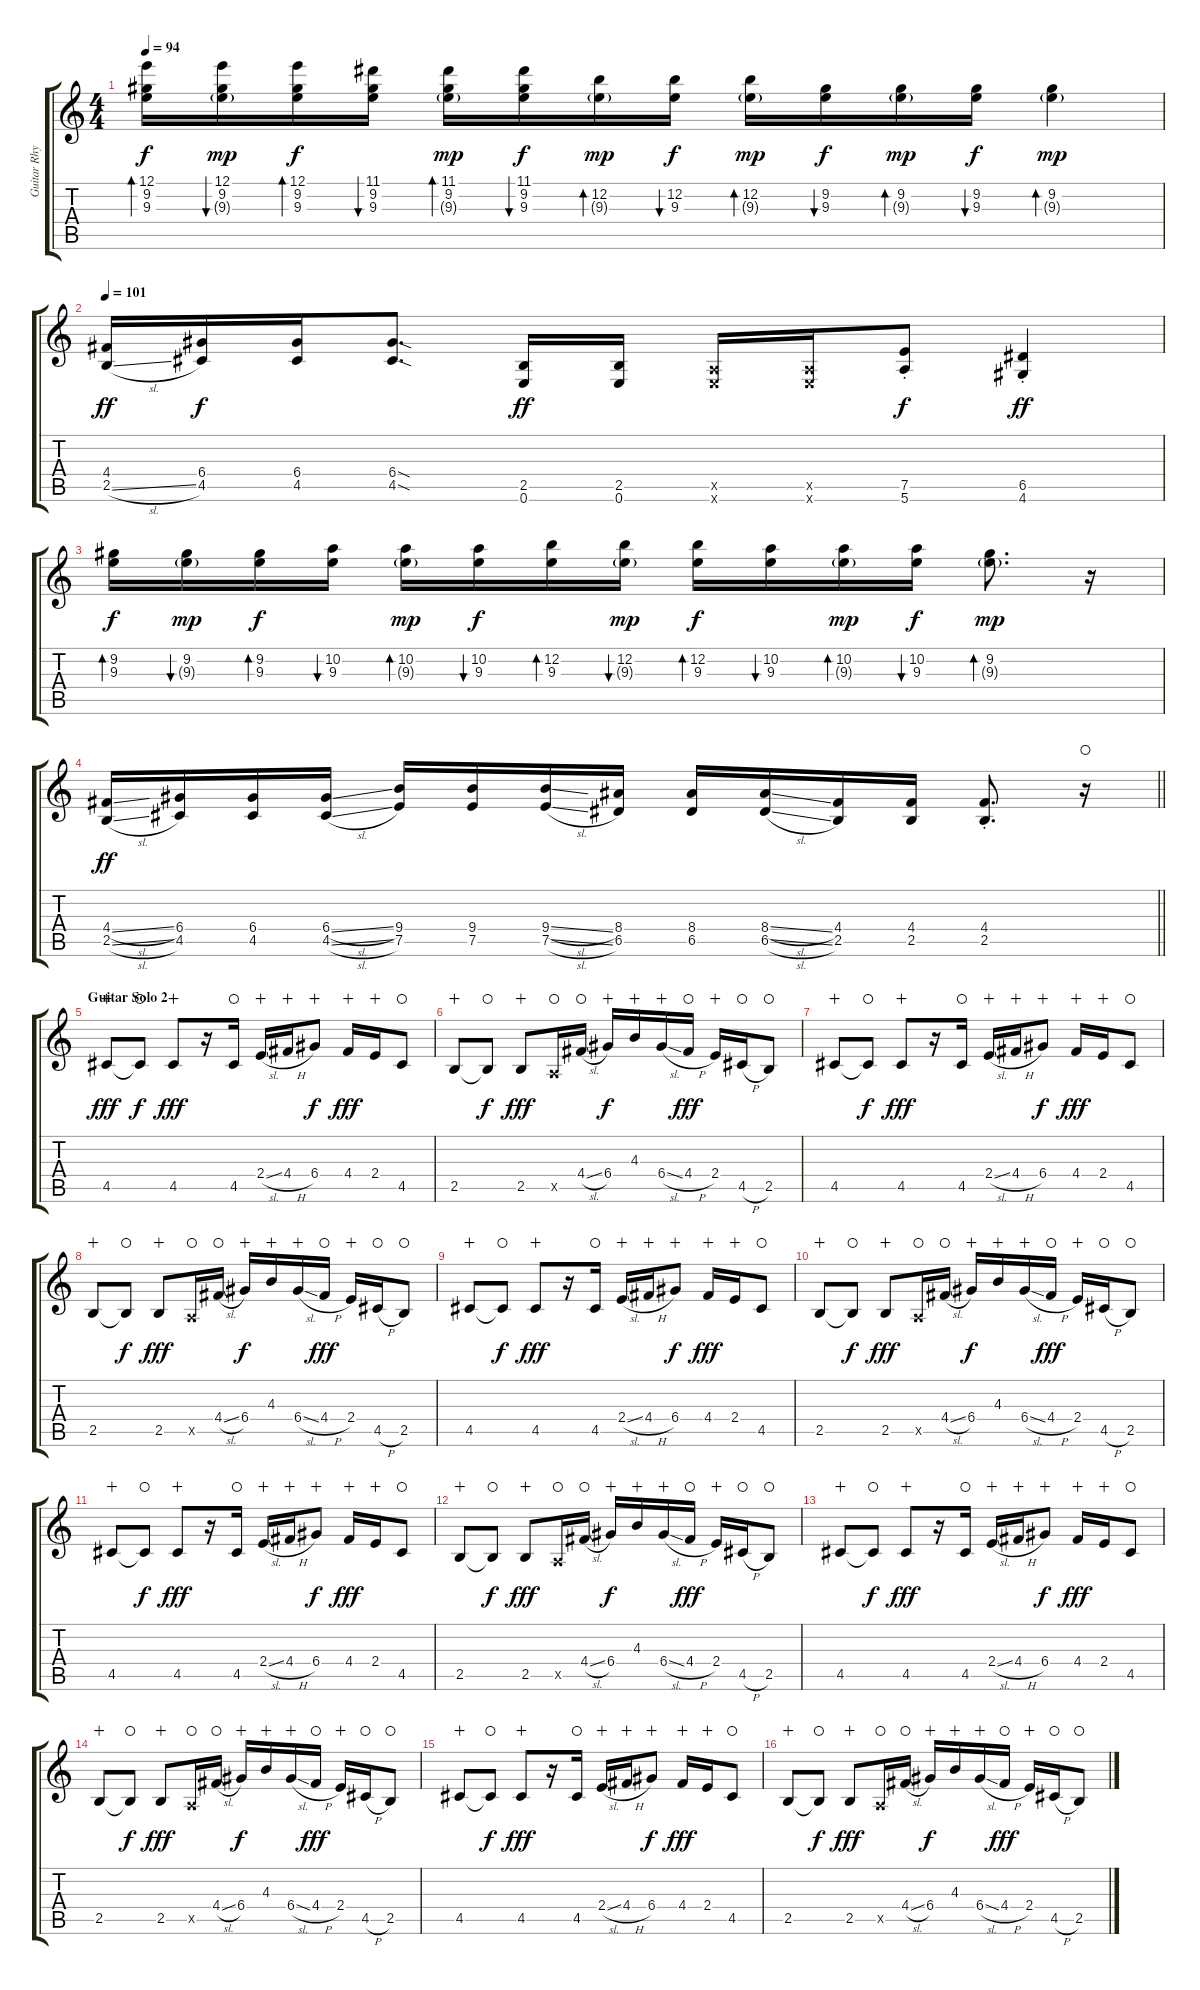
\track ("Guitar Rhythm" "Guitar Rhy") {instrument electricguitarclean}
\staff {score tabs}
\tuning (E4 B3 G3 D3 A2 E2) {hide}
\ts (4 4)
\tempo 94
\clef g2
\ks c
(12.1 9.2 9.3).16{bd 120 dy f} (12.1 9.2 9.3{g}).16{bu 120 dy mp} (12.1 9.2 9.3).16{bd 120 dy f} (11.1 9.2 9.3).16{bu 120} (11.1 9.2 9.3{g}).16{bd 120 dy mp} (11.1 9.2 9.3).16{bu 120 dy f} (12.2 9.3{g}).16{bd 120 dy mp} (12.2 9.3).16{bu 120 dy f} (12.2 9.3{g}).16{bd 120 dy mp} (9.2 9.3).16{bu 120 dy f} (9.2 9.3{g}).16{bd 120 dy mp} (9.2 9.3).16{bu 120 dy f} (9.2 9.3{g}).4{bd 120 dy mp} |
\tempo 101
(4.4 2.5{sl}).16{dy ff instrument distortionguitar} (6.4 4.5).16{dy f} (6.4 4.5).16 (6.4{sod} 4.5{sod}).8{d} (2.5 0.6).16{dy ff} (2.5 0.6).16 (0.5{x} 0.6{x}).16 (0.5{x} 0.6{x}).16 (7.5{st} 5.6{st}).8{dy f} (6.5{st} 4.6{st}).4{dy ff} |
(9.2 9.3).16{bd 120 dy f instrument electricguitarclean} (9.2 9.3{g}).16{bu 120 dy mp} (9.2 9.3).16{bd 120 dy f} (10.2 9.3).16{bu 120} (10.2 9.3{g}).16{bd 120 dy mp} (10.2 9.3).16{bu 120 dy f} (12.2 9.3).16{bd 120} (12.2 9.3{g}).16{bu 120 dy mp} (12.2 9.3).16{bd 120 dy f} (10.2 9.3).16{bu 120} (10.2 9.3{g}).16{bd 120 dy mp} (10.2 9.3).16{bu 120 dy f} (9.2 9.3{g}).8{d bd 120 dy mp} r.16 |
\barLineRight lightlight
(4.4{sl} 2.5{sl}).16{dy ff instrument distortionguitar} (6.4 4.5).16 (6.4 4.5).16 (6.4{sl} 4.5{sl}).16 (9.4 7.5).16 (9.4 7.5).16 (9.4{sl} 7.5{sl}).16 (8.4 6.5).16 (8.4 6.5).16 (8.4{sl} 6.5{sl}).16 (4.4 2.5).16 (4.4 2.5).16 (4.4{st} 2.5{st}).8{d} r.16{instrument distortionguitar waho} |
\section ("" "Guitar Solo 2")
4.5.8{dy fff wahc} 4.5{t}.8{dy f waho} 4.5.8{dy fff wahc} r.16 4.5.16{waho} 2.4{sl}.16{wahc} 4.4{h}.16{wahc} 6.4.8{dy f wahc} 4.4.16{dy fff wahc} 2.4.16{wahc} 4.5.8{waho} |
2.5.8{wahc} 2.5{t}.8{dy f waho} 2.5.8{dy fff wahc} 0.5{x}.16{waho} 4.4{sl}.16{waho} 6.4.16{dy f wahc} 4.3.16{wahc} 6.4{sl}.16{wahc} 4.4{h}.16{dy fff waho} 2.4.16{wahc} 4.5{h}.16{waho} 2.5.8{waho} |
4.5.8{wahc} 4.5{t}.8{dy f waho} 4.5.8{dy fff wahc} r.16 4.5.16{waho} 2.4{sl}.16{wahc} 4.4{h}.16{wahc} 6.4.8{dy f wahc} 4.4.16{dy fff wahc} 2.4.16{wahc} 4.5.8{waho} |
2.5.8{wahc} 2.5{t}.8{dy f waho} 2.5.8{dy fff wahc} 0.5{x}.16{waho} 4.4{sl}.16{waho} 6.4.16{dy f wahc} 4.3.16{wahc} 6.4{sl}.16{wahc} 4.4{h}.16{dy fff waho} 2.4.16{wahc} 4.5{h}.16{waho} 2.5.8{waho} |
4.5.8{wahc} 4.5{t}.8{dy f waho} 4.5.8{dy fff wahc} r.16 4.5.16{waho} 2.4{sl}.16{wahc} 4.4{h}.16{wahc} 6.4.8{dy f wahc} 4.4.16{dy fff wahc} 2.4.16{wahc} 4.5.8{waho} |
2.5.8{wahc} 2.5{t}.8{dy f waho} 2.5.8{dy fff wahc} 0.5{x}.16{waho} 4.4{sl}.16{waho} 6.4.16{dy f wahc} 4.3.16{wahc} 6.4{sl}.16{wahc} 4.4{h}.16{dy fff waho} 2.4.16{wahc} 4.5{h}.16{waho} 2.5.8{waho} |
4.5.8{wahc} 4.5{t}.8{dy f waho} 4.5.8{dy fff wahc} r.16 4.5.16{waho} 2.4{sl}.16{wahc} 4.4{h}.16{wahc} 6.4.8{dy f wahc} 4.4.16{dy fff wahc} 2.4.16{wahc} 4.5.8{waho} |
2.5.8{wahc} 2.5{t}.8{dy f waho} 2.5.8{dy fff wahc} 0.5{x}.16{waho} 4.4{sl}.16{waho} 6.4.16{dy f wahc} 4.3.16{wahc} 6.4{sl}.16{wahc} 4.4{h}.16{dy fff waho} 2.4.16{wahc} 4.5{h}.16{waho} 2.5.8{waho} |
4.5.8{wahc} 4.5{t}.8{dy f waho} 4.5.8{dy fff wahc} r.16 4.5.16{waho} 2.4{sl}.16{wahc} 4.4{h}.16{wahc} 6.4.8{dy f wahc} 4.4.16{dy fff wahc} 2.4.16{wahc} 4.5.8{waho} |
2.5.8{wahc} 2.5{t}.8{dy f waho} 2.5.8{dy fff wahc} 0.5{x}.16{waho} 4.4{sl}.16{waho} 6.4.16{dy f wahc} 4.3.16{wahc} 6.4{sl}.16{wahc} 4.4{h}.16{dy fff waho} 2.4.16{wahc} 4.5{h}.16{waho} 2.5.8{waho} |
4.5.8{wahc} 4.5{t}.8{dy f waho} 4.5.8{dy fff wahc} r.16 4.5.16{waho} 2.4{sl}.16{wahc} 4.4{h}.16{wahc} 6.4.8{dy f wahc} 4.4.16{dy fff wahc} 2.4.16{wahc} 4.5.8{waho} |
2.5.8{wahc} 2.5{t}.8{dy f waho} 2.5.8{dy fff wahc} 0.5{x}.16{waho} 4.4{sl}.16{waho} 6.4.16{dy f wahc} 4.3.16{wahc} 6.4{sl}.16{wahc} 4.4{h}.16{dy fff waho} 2.4.16{wahc} 4.5{h}.16{waho} 2.5.8{waho}
